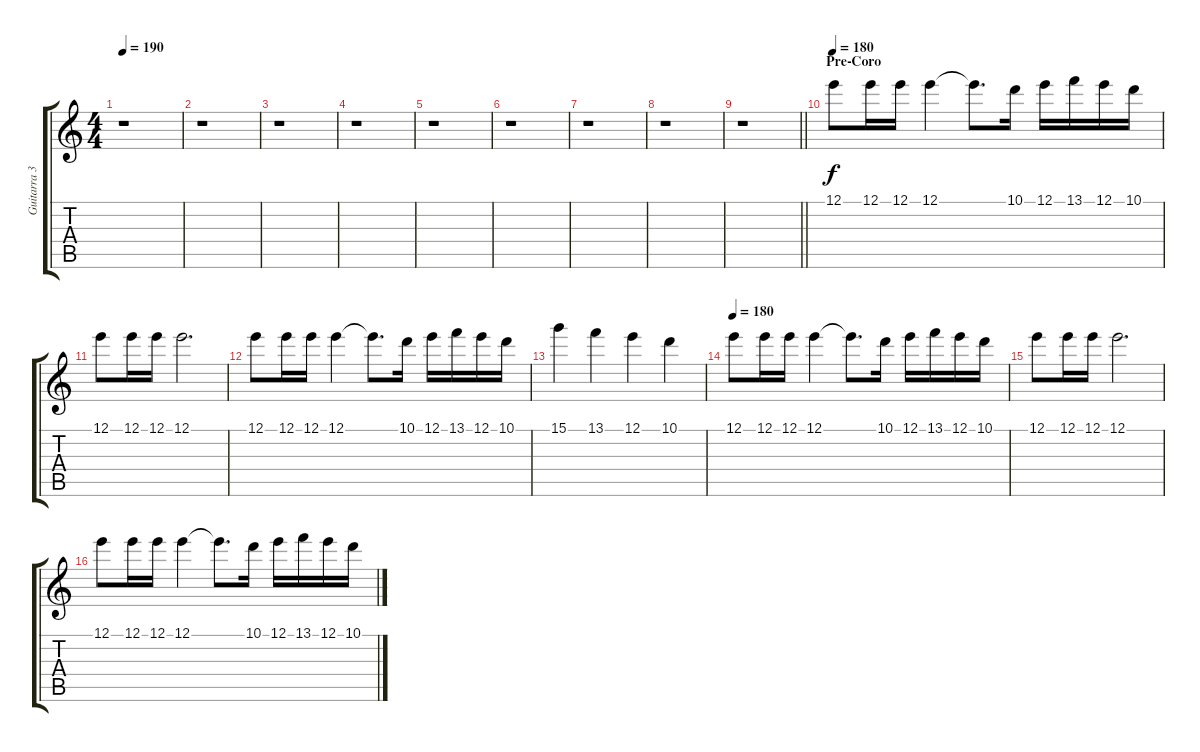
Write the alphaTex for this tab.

\track ("Guitarra 3" "Guitarra 3") {instrument electricguitarclean}
\staff {score tabs}
\tuning (E4 B3 G3 D3 A2 E2) {hide}
\ts (4 4)
\tempo 190
\clef g2
\ks c
r.1{dy f} |
r.1 |
r.1 |
r.1 |
r.1 |
r.1 |
r.1 |
r.1 |
\barLineRight lightlight
r.1 |
\section ("" "Pre-Coro")
\tempo 180
12.1.8{instrument overdrivenguitar} 12.1.16 12.1.16 12.1.4 12.1{t}.8{d} 10.1.16 12.1.16 13.1.16 12.1.16 10.1.16 |
12.1.8 12.1.16 12.1.16 12.1.2{d} |
12.1.8 12.1.16 12.1.16 12.1.4 12.1{t}.8{d} 10.1.16 12.1.16 13.1.16 12.1.16 10.1.16 |
15.1.4 13.1.4 12.1.4 10.1.4 |
\tempo 180
12.1.8{instrument overdrivenguitar} 12.1.16 12.1.16 12.1.4 12.1{t}.8{d} 10.1.16 12.1.16 13.1.16 12.1.16 10.1.16 |
12.1.8 12.1.16 12.1.16 12.1.2{d} |
12.1.8 12.1.16 12.1.16 12.1.4 12.1{t}.8{d} 10.1.16 12.1.16 13.1.16 12.1.16 10.1.16
